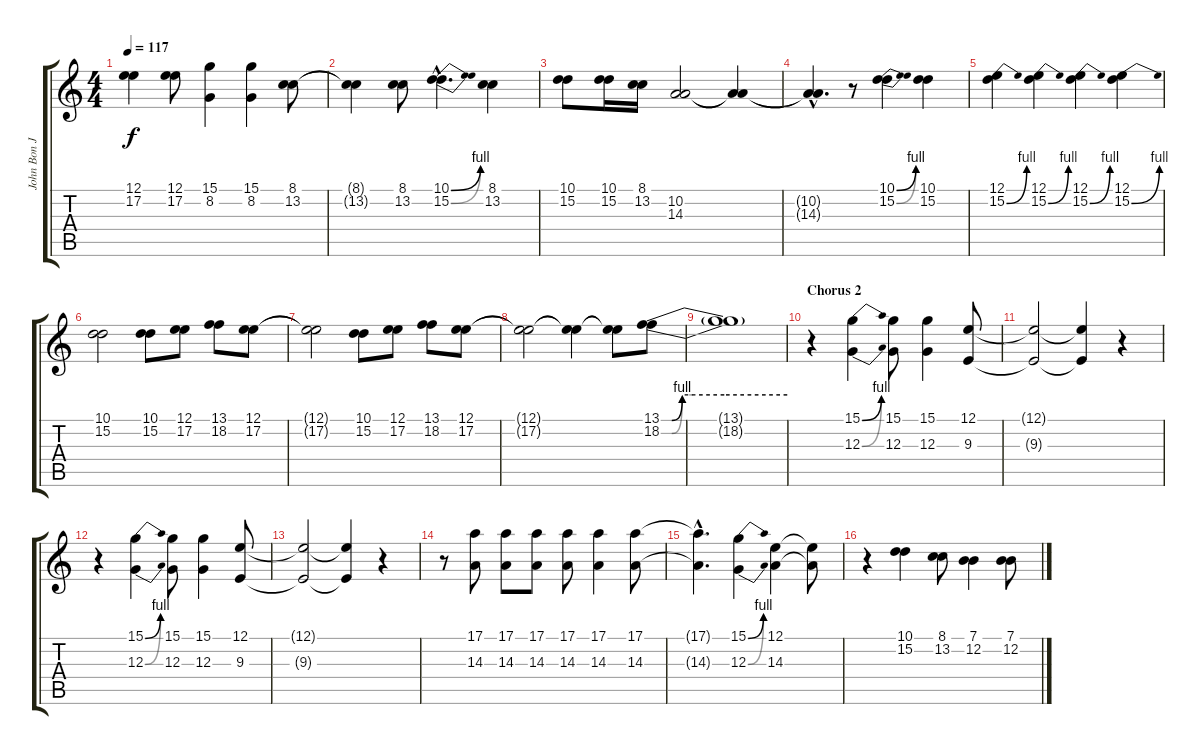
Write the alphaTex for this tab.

\track ("John Bon Jovi" "John Bon J") {instrument lead2sawtooth}
\staff {score tabs}
\tuning (E4 B3 G3 D3 A2 E2) {hide}
\ts (4 4)
\tempo 117
\clef g2
\ks c
(12.1{t} 17.2{t}).4{dy f} (12.1 17.2).8 (15.1 8.2).4 (15.1 8.2).4 (8.1 13.2).8 |
(8.1{t} 13.2{t}).4 (8.1 13.2).8 (10.1{be (bend 0 0 60 4) hac} 15.2{be (bend 0 0 60 4) hac}).4{d} (8.1 13.2).4 |
(10.1 15.2).8 (10.1 15.2).16 (8.1 13.2).16 (10.2 14.3).2 (10.2{t} 14.3{t}).4 |
(10.2{hac t} 14.3{hac t}).4{d} r.8 (10.1{be (bend 0 0 60 4)} 15.2{be (bend 0 0 60 4)}).4 (10.1 15.2).4 |
(12.1 15.2{be (bend 0 0 60 4)}).4 (12.1 15.2{be (bend 0 0 60 4)}).4 (12.1 15.2{be (bend 0 0 60 4)}).4 (12.1 15.2{be (bend 0 0 60 4)}).4 |
(10.1 15.2).2 (10.1 15.2).8 (12.1 17.2).8 (13.1 18.2).8 (12.1 17.2).8 |
(12.1{t} 17.2{t}).2 (10.1 15.2).8 (12.1 17.2).8 (13.1 18.2).8 (12.1 17.2).8 |
(12.1{t} 17.2{t}).2 (12.1{t} 17.2{t}).4 (12.1{t} 17.2{t}).8 (13.1{be (custom 0 0 5 0 10 4 30 4 60 4)} 18.2{be (custom 0 0 5 0 10 4 15 4 30 4 60 4)}).8 |
(13.1{t} 18.2{t}).1 |
\section ("" "Chorus 2")
r.4 (15.1{be (bend 0 0 60 4)} 12.3{be (bend 0 0 60 4)}).4 (15.1 12.3).8 (15.1 12.3).4 (12.1 9.3).8 |
(12.1{t} 9.3{t}).2 (12.1{t} 9.3{t}).4 r.4 |
r.4 (15.1{be (bend 0 0 60 4)} 12.3{be (bend 0 0 60 4)}).4 (15.1 12.3).8 (15.1 12.3).4 (12.1 9.3).8 |
(12.1{t} 9.3{t}).2 (12.1{t} 9.3{t}).4 r.4 |
r.8 (17.1 14.3).8 (17.1 14.3).8 (17.1 14.3).8 (17.1 14.3).8 (17.1 14.3).4 (17.1 14.3).8 |
(17.1{hac t} 14.3{hac t}).4{d} (15.1{be (bend 0 0 60 4)} 12.3{be (bend 0 0 60 4)}).4 (12.1 14.3).4 (12.1{t} 14.3{t}).8 |
r.4 (10.1 15.2).4 (8.1 13.2).8 (7.1 12.2).4 (7.1{sl} 12.2{sl}).8
